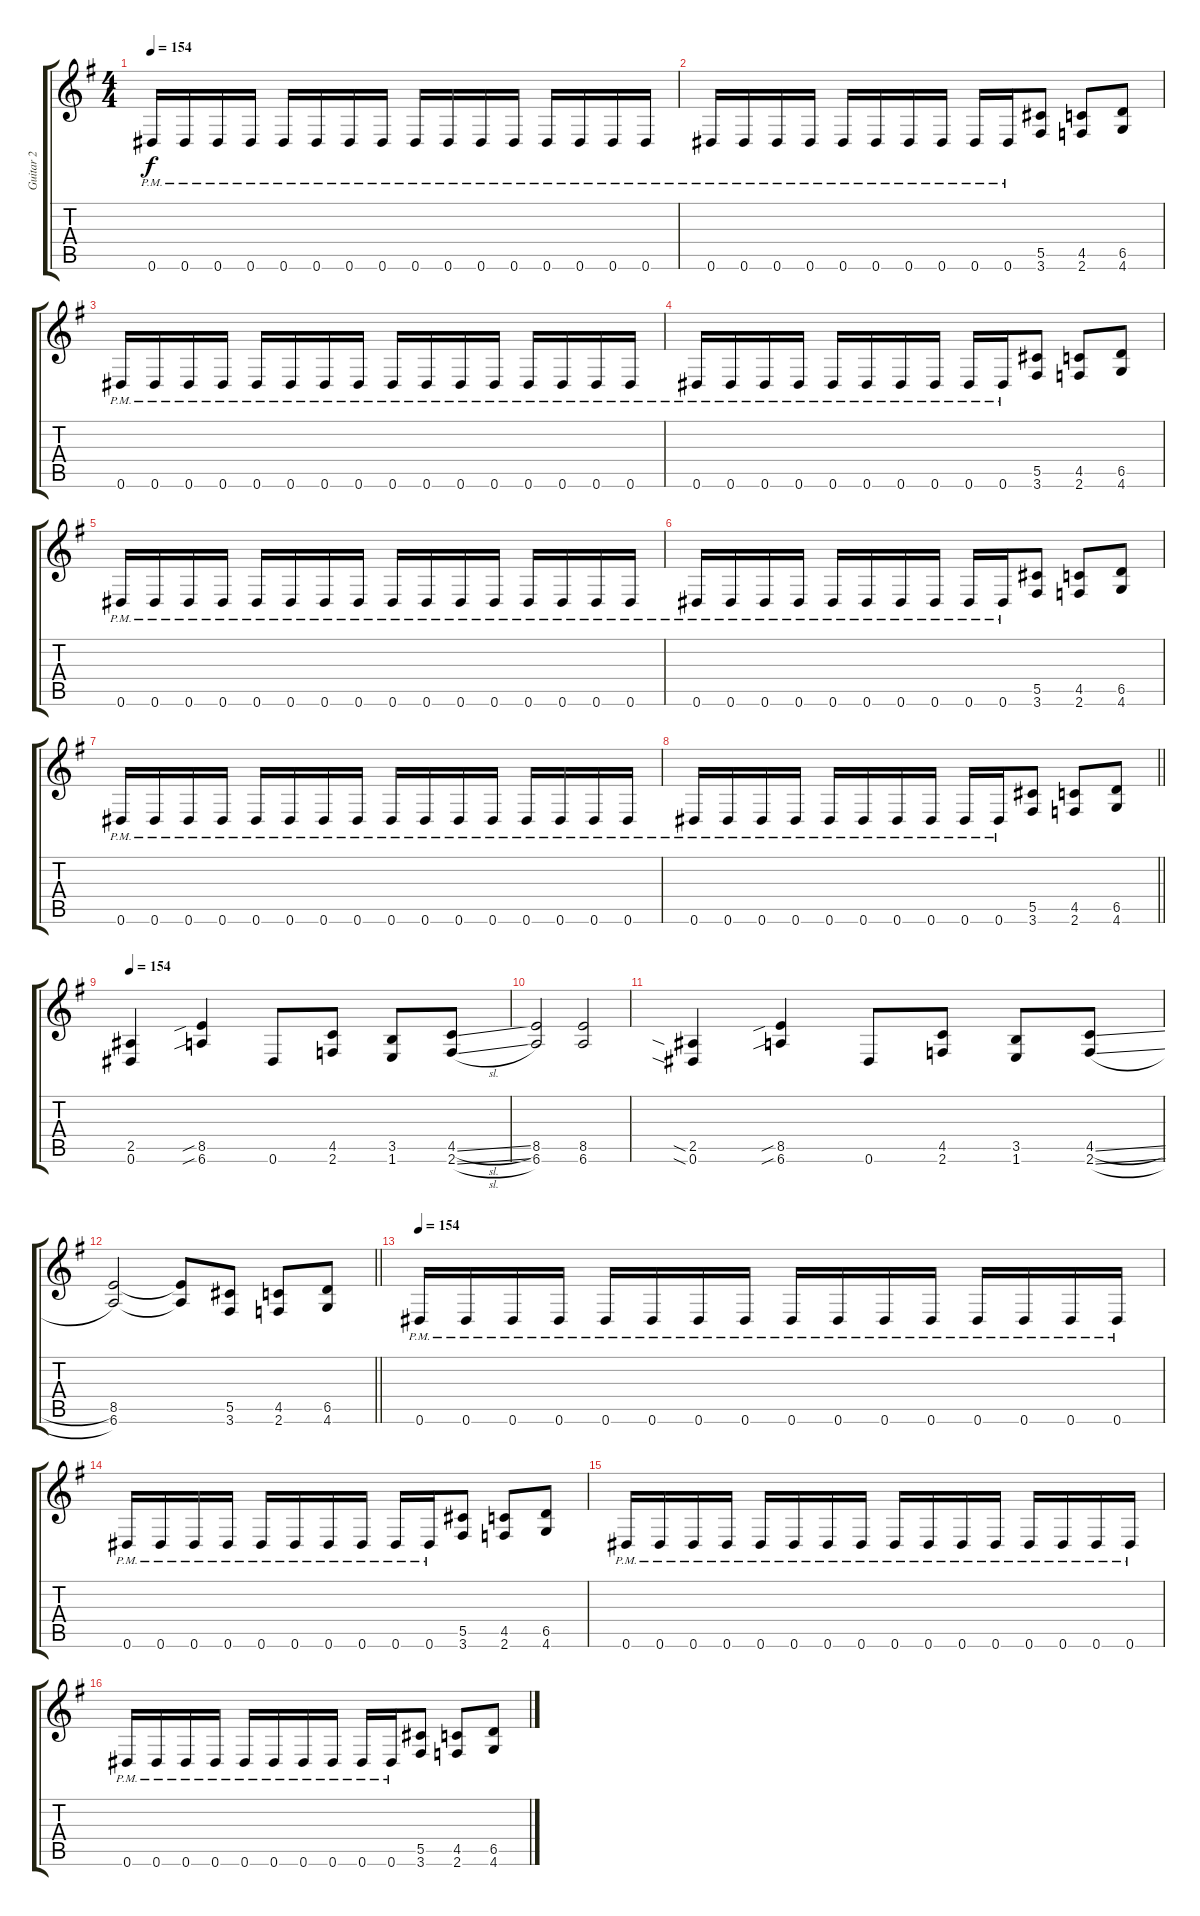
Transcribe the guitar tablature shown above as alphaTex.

\track ("Guitar 2" "Guitar 2") {instrument overdrivenguitar}
\staff {score tabs}
\tuning (Eb4 Bb3 Gb3 Db3 Ab2 Eb2) {hide}
\ts (4 4)
\tempo 154
\clef g2
\ks eminor
0.6{pm}.16{dy f} 0.6{pm}.16 0.6{pm}.16 0.6{pm}.16 0.6{pm}.16 0.6{pm}.16 0.6{pm}.16 0.6{pm}.16 0.6{pm}.16 0.6{pm}.16 0.6{pm}.16 0.6{pm}.16 0.6{pm}.16 0.6{pm}.16 0.6{pm}.16 0.6{pm}.16 |
0.6{pm}.16 0.6{pm}.16 0.6{pm}.16 0.6{pm}.16 0.6{pm}.16 0.6{pm}.16 0.6{pm}.16 0.6{pm}.16 0.6{pm}.16 0.6{pm}.16 (5.5 3.6).8 (4.5 2.6).8 (6.5 4.6).8 |
0.6{pm}.16 0.6{pm}.16 0.6{pm}.16 0.6{pm}.16 0.6{pm}.16 0.6{pm}.16 0.6{pm}.16 0.6{pm}.16 0.6{pm}.16 0.6{pm}.16 0.6{pm}.16 0.6{pm}.16 0.6{pm}.16 0.6{pm}.16 0.6{pm}.16 0.6{pm}.16 |
0.6{pm}.16 0.6{pm}.16 0.6{pm}.16 0.6{pm}.16 0.6{pm}.16 0.6{pm}.16 0.6{pm}.16 0.6{pm}.16 0.6{pm}.16 0.6{pm}.16 (5.5 3.6).8 (4.5 2.6).8 (6.5 4.6).8 |
0.6{pm}.16 0.6{pm}.16 0.6{pm}.16 0.6{pm}.16 0.6{pm}.16 0.6{pm}.16 0.6{pm}.16 0.6{pm}.16 0.6{pm}.16 0.6{pm}.16 0.6{pm}.16 0.6{pm}.16 0.6{pm}.16 0.6{pm}.16 0.6{pm}.16 0.6{pm}.16 |
0.6{pm}.16 0.6{pm}.16 0.6{pm}.16 0.6{pm}.16 0.6{pm}.16 0.6{pm}.16 0.6{pm}.16 0.6{pm}.16 0.6{pm}.16 0.6{pm}.16 (5.5 3.6).8 (4.5 2.6).8 (6.5 4.6).8 |
0.6{pm}.16 0.6{pm}.16 0.6{pm}.16 0.6{pm}.16 0.6{pm}.16 0.6{pm}.16 0.6{pm}.16 0.6{pm}.16 0.6{pm}.16 0.6{pm}.16 0.6{pm}.16 0.6{pm}.16 0.6{pm}.16 0.6{pm}.16 0.6{pm}.16 0.6{pm}.16 |
\barLineRight lightlight
0.6{pm}.16 0.6{pm}.16 0.6{pm}.16 0.6{pm}.16 0.6{pm}.16 0.6{pm}.16 0.6{pm}.16 0.6{pm}.16 0.6{pm}.16 0.6{pm}.16 (5.5 3.6).8 (4.5 2.6).8 (6.5 4.6).8 |
\tempo 154
(2.5 0.6).4 (8.5{sib} 6.6{sib}).4 0.6.8 (4.5 2.6).8 (3.5 1.6).8 (4.5{sl} 2.6{sl}).8 |
(8.5 6.6).2 (8.5 6.6).2 |
(2.5{sia} 0.6{sia}).4 (8.5{sib} 6.6{sib}).4 0.6.8 (4.5 2.6).8 (3.5 1.6).8 (4.5{sl} 2.6{sl}).8 |
\barLineRight lightlight
(8.5 6.6).2 (8.5{t} 6.6{t}).8 (5.5 3.6).8 (4.5 2.6).8 (6.5 4.6).8 |
\tempo 154
0.6{pm}.16 0.6{pm}.16 0.6{pm}.16 0.6{pm}.16 0.6{pm}.16 0.6{pm}.16 0.6{pm}.16 0.6{pm}.16 0.6{pm}.16 0.6{pm}.16 0.6{pm}.16 0.6{pm}.16 0.6{pm}.16 0.6{pm}.16 0.6{pm}.16 0.6{pm}.16 |
0.6{pm}.16 0.6{pm}.16 0.6{pm}.16 0.6{pm}.16 0.6{pm}.16 0.6{pm}.16 0.6{pm}.16 0.6{pm}.16 0.6{pm}.16 0.6{pm}.16 (5.5 3.6).8 (4.5 2.6).8 (6.5 4.6).8 |
0.6{pm}.16 0.6{pm}.16 0.6{pm}.16 0.6{pm}.16 0.6{pm}.16 0.6{pm}.16 0.6{pm}.16 0.6{pm}.16 0.6{pm}.16 0.6{pm}.16 0.6{pm}.16 0.6{pm}.16 0.6{pm}.16 0.6{pm}.16 0.6{pm}.16 0.6{pm}.16 |
0.6{pm}.16 0.6{pm}.16 0.6{pm}.16 0.6{pm}.16 0.6{pm}.16 0.6{pm}.16 0.6{pm}.16 0.6{pm}.16 0.6{pm}.16 0.6{pm}.16 (5.5 3.6).8 (4.5 2.6).8 (6.5 4.6).8
